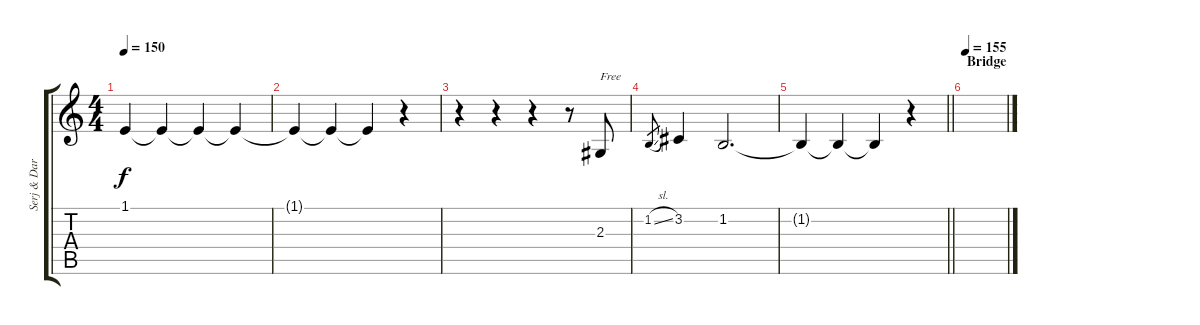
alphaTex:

\track ("Serj & Daron" "Serj & Dar") {instrument altosax}
\staff {score tabs}
\tuning (Eb4 Bb3 Gb3 Db3 Ab2 Db2) {hide}
\ts (4 4)
\tempo 150
\clef g2
\ks c
1.1.4{dy f} 1.1{t}.4 1.1{t}.4 1.1{t}.4 |
1.1{t}.4 1.1{t}.4 1.1{t}.4 r.4 |
r.4 r.4 r.4 r.8 2.3.8{txt "Free"} |
1.2{sl}.8{gr} 3.2.4 1.2.2{d} |
\barLineRight lightlight
1.2{t}.4 1.2{t}.4 1.2{t}.4 r.4 |
\section ("" "Bridge")
\tempo 150
\tempo 155
